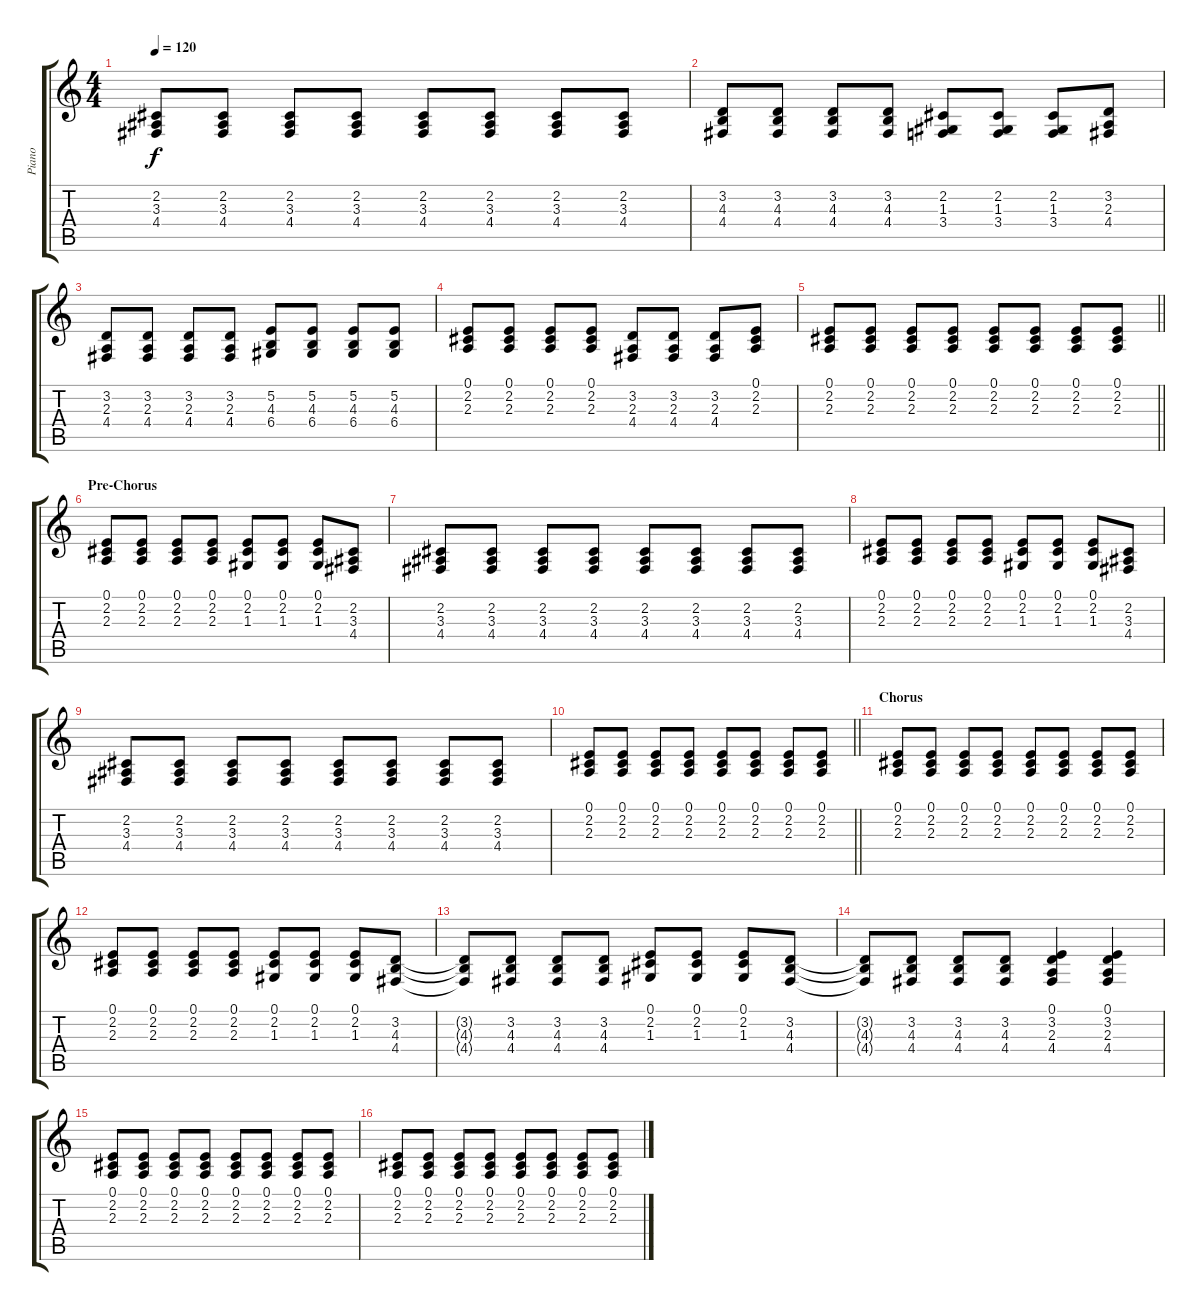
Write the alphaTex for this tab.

\track ("Piano" "Piano") {instrument acousticgrandpiano}
\staff {score tabs}
\tuning (E4 B3 G3 D3 A2 E2) {hide}
\ts (4 4)
\tempo 120
\clef g2
\ks c
(2.2 3.3 4.4).8{dy f} (2.2 3.3 4.4).8 (2.2 3.3 4.4).8 (2.2 3.3 4.4).8 (2.2 3.3 4.4).8 (2.2 3.3 4.4).8 (2.2 3.3 4.4).8 (2.2 3.3 4.4).8 |
(3.2 4.3 4.4).8 (3.2 4.3 4.4).8 (3.2 4.3 4.4).8 (3.2 4.3 4.4).8 (2.2 1.3 3.4).8 (2.2 1.3 3.4).8 (2.2 1.3 3.4).8 (3.2 2.3 4.4).8 |
(3.2 2.3 4.4).8 (3.2 2.3 4.4).8 (3.2 2.3 4.4).8 (3.2 2.3 4.4).8 (5.2 4.3 6.4).8 (5.2 4.3 6.4).8 (5.2 4.3 6.4).8 (5.2 4.3 6.4).8 |
(0.1 2.2 2.3).8 (0.1 2.2 2.3).8 (0.1 2.2 2.3).8 (0.1 2.2 2.3).8 (3.2 2.3 4.4).8 (3.2 2.3 4.4).8 (3.2 2.3 4.4).8 (0.1 2.2 2.3).8 |
\barLineRight lightlight
(0.1 2.2 2.3).8 (0.1 2.2 2.3).8 (0.1 2.2 2.3).8 (0.1 2.2 2.3).8 (0.1 2.2 2.3).8 (0.1 2.2 2.3).8 (0.1 2.2 2.3).8 (0.1 2.2 2.3).8 |
\section ("" "Pre-Chorus")
(0.1 2.2 2.3).8 (0.1 2.2 2.3).8 (0.1 2.2 2.3).8 (0.1 2.2 2.3).8 (0.1 2.2 1.3).8 (0.1 2.2 1.3).8 (0.1 2.2 1.3).8 (2.2 3.3 4.4).8 |
(2.2 3.3 4.4).8 (2.2 3.3 4.4).8 (2.2 3.3 4.4).8 (2.2 3.3 4.4).8 (2.2 3.3 4.4).8 (2.2 3.3 4.4).8 (2.2 3.3 4.4).8 (2.2 3.3 4.4).8 |
(0.1 2.2 2.3).8 (0.1 2.2 2.3).8 (0.1 2.2 2.3).8 (0.1 2.2 2.3).8 (0.1 2.2 1.3).8 (0.1 2.2 1.3).8 (0.1 2.2 1.3).8 (2.2 3.3 4.4).8 |
(2.2 3.3 4.4).8 (2.2 3.3 4.4).8 (2.2 3.3 4.4).8 (2.2 3.3 4.4).8 (2.2 3.3 4.4).8 (2.2 3.3 4.4).8 (2.2 3.3 4.4).8 (2.2 3.3 4.4).8 |
\barLineRight lightlight
(0.1 2.2 2.3).8 (0.1 2.2 2.3).8 (0.1 2.2 2.3).8 (0.1 2.2 2.3).8 (0.1 2.2 2.3).8 (0.1 2.2 2.3).8 (0.1 2.2 2.3).8 (0.1 2.2 2.3).8 |
\section ("" "Chorus")
(0.1 2.2 2.3).8 (0.1 2.2 2.3).8 (0.1 2.2 2.3).8 (0.1 2.2 2.3).8 (0.1 2.2 2.3).8 (0.1 2.2 2.3).8 (0.1 2.2 2.3).8 (0.1 2.2 2.3).8 |
(0.1 2.2 2.3).8 (0.1 2.2 2.3).8 (0.1 2.2 2.3).8 (0.1 2.2 2.3).8 (0.1 2.2 1.3).8 (0.1 2.2 1.3).8 (0.1 2.2 1.3).8 (3.2 4.3 4.4).8 |
(3.2{t} 4.3{t} 4.4{t}).8 (3.2 4.3 4.4).8 (3.2 4.3 4.4).8 (3.2 4.3 4.4).8 (0.1 2.2 1.3).8 (0.1 2.2 1.3).8 (0.1 2.2 1.3).8 (3.2 4.3 4.4).8 |
(3.2{t} 4.3{t} 4.4{t}).8 (3.2 4.3 4.4).8 (3.2 4.3 4.4).8 (3.2 4.3 4.4).8 (0.1 3.2 2.3 4.4).4 (0.1 3.2 2.3 4.4).4 |
(0.1 2.2 2.3).8 (0.1 2.2 2.3).8 (0.1 2.2 2.3).8 (0.1 2.2 2.3).8 (0.1 2.2 2.3).8 (0.1 2.2 2.3).8 (0.1 2.2 2.3).8 (0.1 2.2 2.3).8 |
(0.1 2.2 2.3).8 (0.1 2.2 2.3).8 (0.1 2.2 2.3).8 (0.1 2.2 2.3).8 (0.1 2.2 2.3).8 (0.1 2.2 2.3).8 (0.1 2.2 2.3).8 (0.1 2.2 2.3).8
